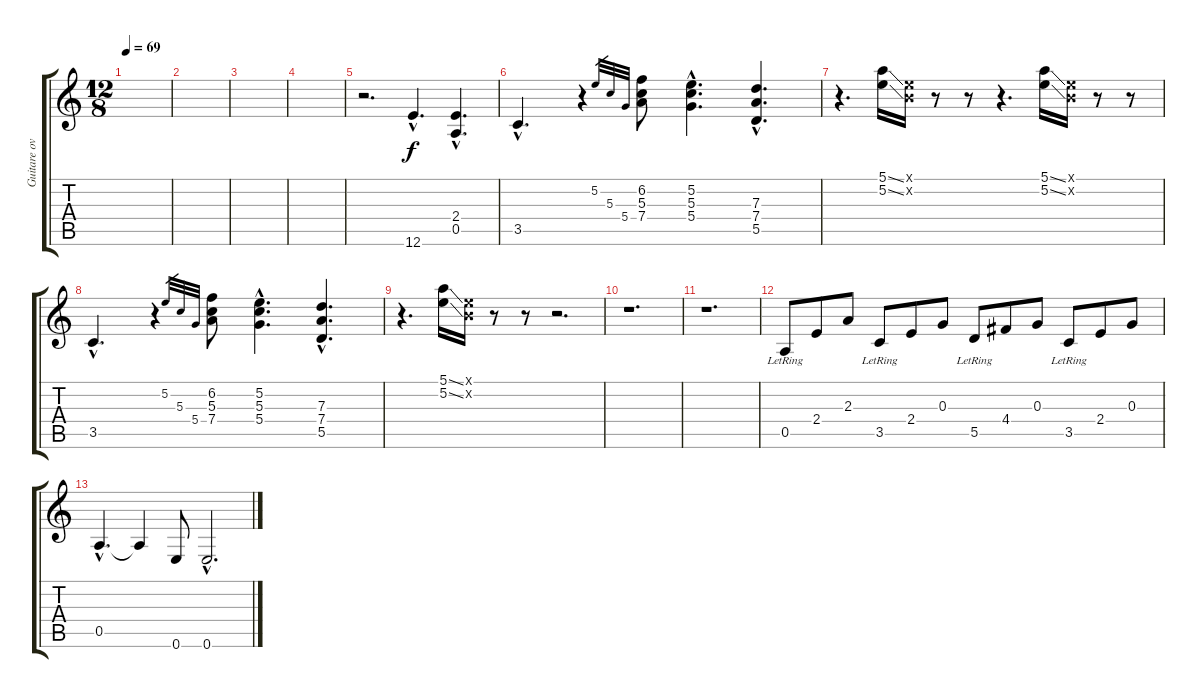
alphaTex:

\track ("Guitare overdrive" "Guitare ov") {instrument overdrivenguitar}
\staff {score tabs}
\tuning (E4 B3 G3 D3 A2 E2) {hide}
\ts (12 8)
\tempo 69
\clef g2
\ks c
|
|
|
|
r.2{d} 12.6{hac}.4{d} (2.4{hac} 0.5{hac}).4{d} |
3.5{hac}.4{d} r.4 5.2.32{gr} 5.3.32{gr} 5.4.32{gr} (6.2 5.3 7.4).8 (5.2{hac} 5.3{hac} 5.4{hac}).4{d} (7.3{hac} 7.4{hac} 5.5{hac}).4{d} |
r.4{d} (5.1{ss} 5.2{ss}).16 (0.1{x} 0.2{x}).16 r.8 r.8 r.4{d} (5.1{ss} 5.2{ss}).16 (0.1{x} 0.2{x}).16 r.8 r.8 |
3.5{hac}.4{d} r.4 5.2.32{gr} 5.3.32{gr} 5.4.32{gr} (6.2 5.3 7.4).8 (5.2{hac} 5.3{hac} 5.4{hac}).4{d} (7.3{hac} 7.4{hac} 5.5{hac}).4{d} |
r.4{d} (5.1{ss} 5.2{ss}).16 (0.1{x} 0.2{x}).16 r.8 r.8 r.2{d} |
r.1{d} |
r.1{d} |
0.5{lr}.8 2.4.8 2.3.8 3.5{lr}.8 2.4.8 0.3.8 5.5{lr}.8 4.4.8 0.3.8 3.5{lr}.8 2.4.8 0.3.8 |
0.5{hac}.4{d} 0.5{t}.4 0.6.8 0.6{hac}.2{d}
